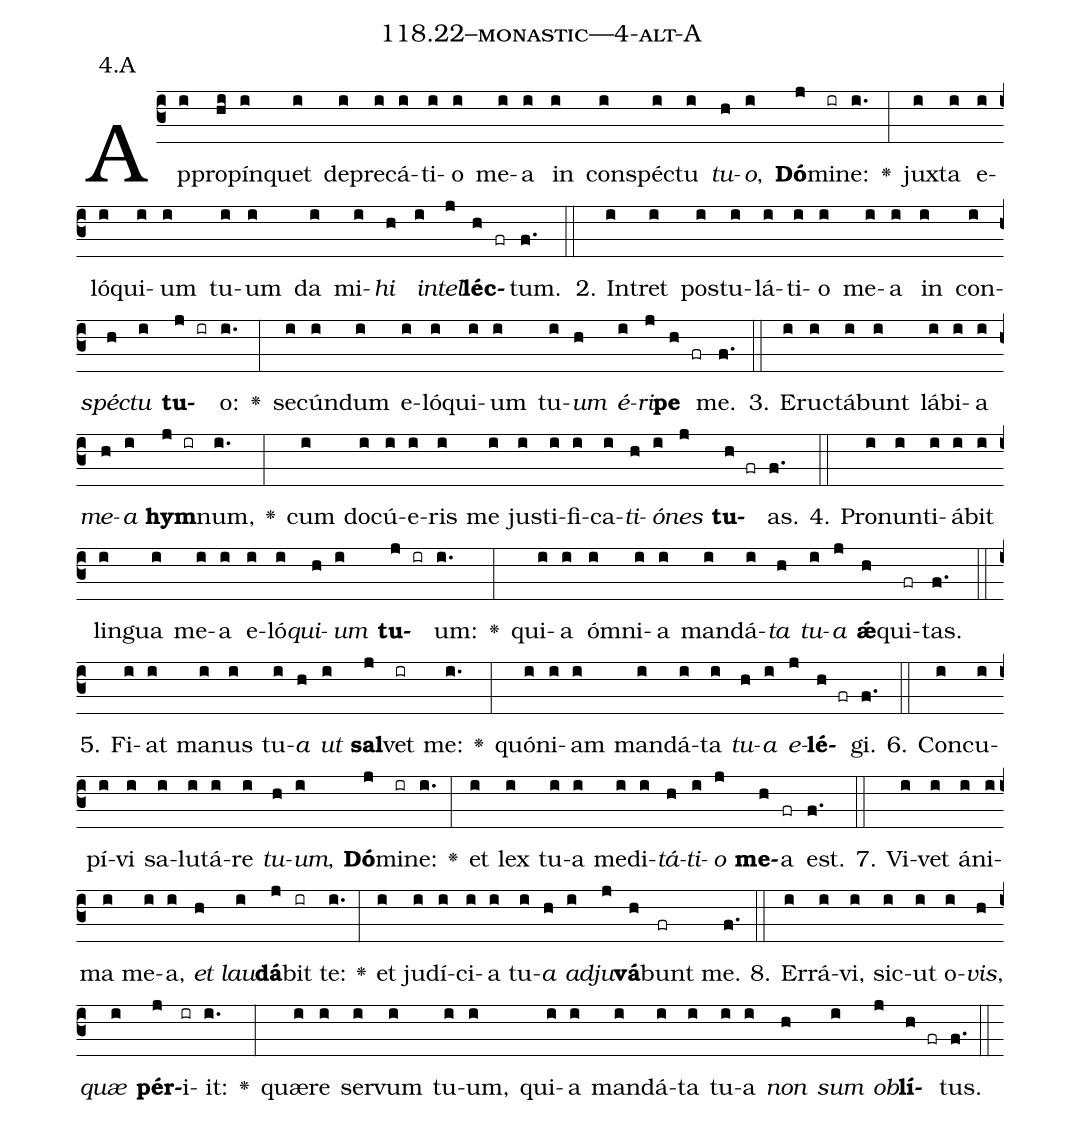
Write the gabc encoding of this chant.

name: 118.22--monastic---4-alt-A;
annotation: 4.A;
%%
(c3)Ap(i)pro(hi)pín(i)quet(i) de(i)pre(i)cá(i)ti(i)o(i) me(i)a(i) in(i) con(i)spéc(i)tu(i) <i>tu</i>(h)<i>o</i>,(i) <b>Dó</b>(j)mi(ir)ne:(i.) <v>\greheightstar</v>(:) jux(i)ta(i) e(i)ló(i)qui(i)um(i) tu(i)um(i) da(i) mi(i)<i>hi</i>(h) <i>in</i>(i)<i>tel</i>(j)<b>léc</b>(h fr)tum.(f.) (::)
2. In(i)tret(i) pos(i)tu(i)lá(i)ti(i)o(i) me(i)a(i) in(i) con(i)<i>spéc</i>(h)<i>tu</i>(i) <b>tu</b>(j ir)o:(i.) <v>\greheightstar</v>(:) se(i)cún(i)dum(i) e(i)ló(i)qui(i)um(i) tu(i)<i>um</i>(h) <i>é</i>(i)<i>ri</i>(j)<b>pe</b>(h fr) me.(f.) (::)
3. E(i)ruc(i)tá(i)bunt(i) lá(i)bi(i)a(i) <i>me</i>(h)<i>a</i>(i) <b>hym</b>(j ir)num,(i.) <v>\greheightstar</v>(:) cum(i) do(i)cú(i)e(i)ris(i) me(i) jus(i)ti(i)fi(i)ca(i)<i>ti</i>(h)<i>ó</i>(i)<i>nes</i>(j) <b>tu</b>(h fr)as.(f.) (::)
4. Pro(i)nun(i)ti(i)á(i)bit(i) lin(i)gua(i) me(i)a(i) e(i)ló(i)<i>qui</i>(h)<i>um</i>(i) <b>tu</b>(j ir)um:(i.) <v>\greheightstar</v>(:) qui(i)a(i) óm(i)ni(i)a(i) man(i)dá(i)<i>ta</i>(h) <i>tu</i>(i)<i>a</i>(j) <b>ǽ</b>(h)qui(fr)tas.(f.) (::)
5. Fi(i)at(i) ma(i)nus(i) tu(i)<i>a</i>(h) <i>ut</i>(i) <b>sal</b>(j)vet(ir) me:(i.) <v>\greheightstar</v>(:) quón(i)i(i)am(i) man(i)dá(i)ta(i) <i>tu</i>(h)<i>a</i>(i) <i>e</i>(j)<b>lé</b>(h fr)gi.(f.) (::)
6. Con(i)cu(i)pí(i)vi(i) sa(i)lu(i)tá(i)re(i) <i>tu</i>(h)<i>um</i>,(i) <b>Dó</b>(j)mi(ir)ne:(i.) <v>\greheightstar</v>(:) et(i) lex(i) tu(i)a(i) me(i)di(i)<i>tá</i>(h)<i>ti</i>(i)<i>o</i>(j) <b>me</b>(h)a(fr) est.(f.) (::)
7. Vi(i)vet(i) á(i)ni(i)ma(i) me(i)a,(i) <i>et</i>(h) <i>lau</i>(i)<b>dá</b>(j)bit(ir) te:(i.) <v>\greheightstar</v>(:) et(i) ju(i)dí(i)ci(i)a(i) tu(i)<i>a</i>(h) <i>ad</i>(i)<i>ju</i>(j)<b>vá</b>(h)bunt(fr) me.(f.) (::)
8. Er(i)rá(i)vi,(i) sic(i)ut(i) o(i)<i>vis</i>,(h) <i>quæ</i>(i) <b>pér</b>(j)i(ir)it:(i.) <v>\greheightstar</v>(:) quæ(i)re(i) ser(i)vum(i) tu(i)um,(i) qui(i)a(i) man(i)dá(i)ta(i) tu(i)a(i) <i>non</i>(h) <i>sum</i>(i) <i>ob</i>(j)<b>lí</b>(h fr)tus.(f.) (::)
